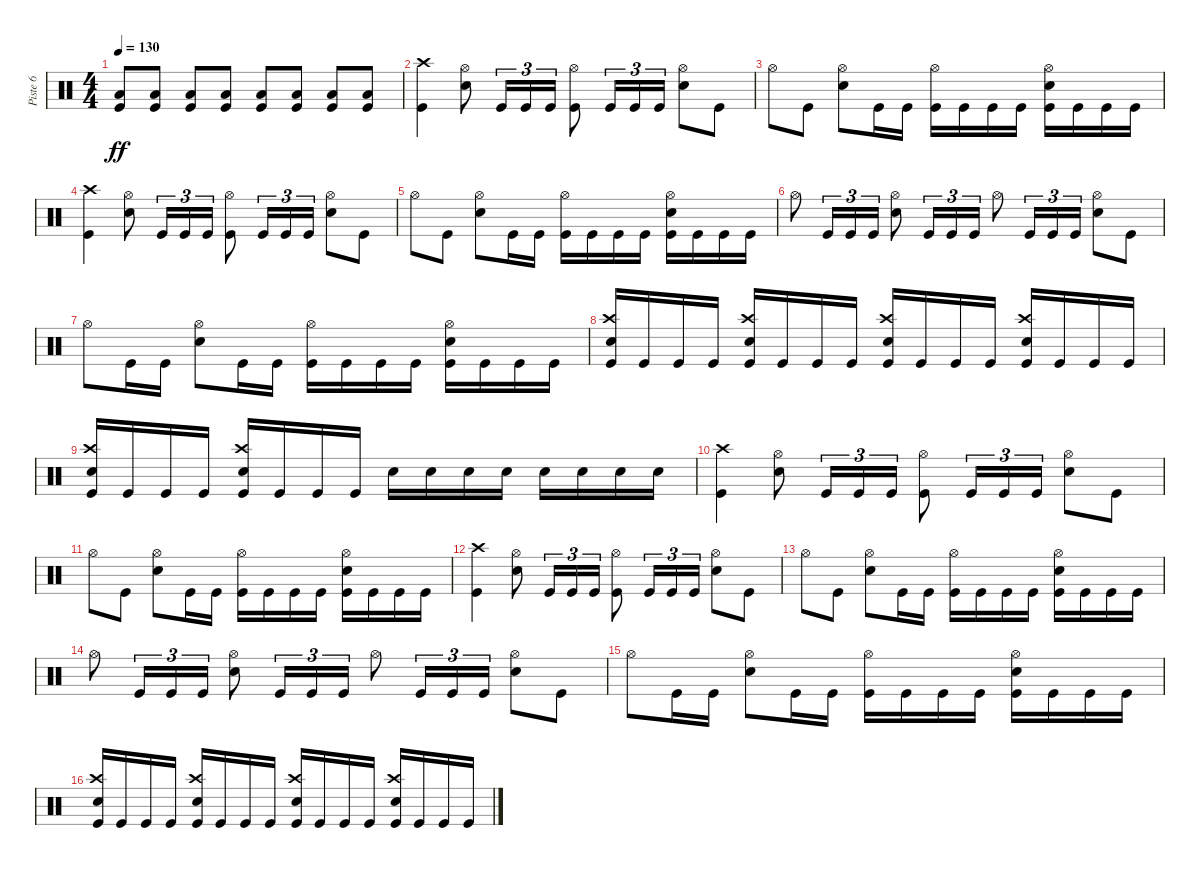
\track ("Piste 6" "Piste 6") {instrument percussion}
\staff {score}
\articulation defaults
\ts (4 4)
\tempo 130
\clef neutral
\ks c
("Low Floor Tom (hit)" "Kick (hit)").8{dy ff} ("Low Floor Tom (hit)" "Kick (hit)").8 ("Low Floor Tom (hit)" "Kick (hit)").8 ("Low Floor Tom (hit)" "Kick (hit)").8 ("Low Floor Tom (hit)" "Kick (hit)").8 ("Low Floor Tom (hit)" "Kick (hit)").8 ("Low Floor Tom (hit)" "Kick (hit)").8 ("Low Floor Tom (hit)" "Kick (hit)").8 |
("Crash high (hit)" "Kick (hit)").4 ("Snare (hit) 2" "Hi-Hat (open)").8 "Kick (hit)".16{tu (3 2)} "Kick (hit)".16{tu (3 2)} "Kick (hit)".16{tu (3 2)} ("Hi-Hat (open)" "Kick (hit)").8 "Kick (hit)".16{tu (3 2)} "Kick (hit)".16{tu (3 2)} "Kick (hit)".16{tu (3 2)} ("Snare (hit) 2" "Hi-Hat (open)").8 "Kick (hit)".8 |
"Hi-Hat (open)".8 "Kick (hit)".8 ("Hi-Hat (open)" "Snare (hit) 2").8 "Kick (hit)".16 "Kick (hit)".16 ("Hi-Hat (open)" "Kick (hit)").16 "Kick (hit)".16 "Kick (hit)".16 "Kick (hit)".16 ("Snare (hit) 2" "Hi-Hat (open)" "Kick (hit)").16 "Kick (hit)".16 "Kick (hit)".16 "Kick (hit)".16 |
("Crash high (hit)" "Kick (hit)").4 ("Snare (hit) 2" "Hi-Hat (open)").8 "Kick (hit)".16{tu (3 2)} "Kick (hit)".16{tu (3 2)} "Kick (hit)".16{tu (3 2)} ("Hi-Hat (open)" "Kick (hit)").8 "Kick (hit)".16{tu (3 2)} "Kick (hit)".16{tu (3 2)} "Kick (hit)".16{tu (3 2)} ("Snare (hit) 2" "Hi-Hat (open)").8 "Kick (hit)".8 |
"Hi-Hat (open)".8 "Kick (hit)".8 ("Hi-Hat (open)" "Snare (hit) 2").8 "Kick (hit)".16 "Kick (hit)".16 ("Hi-Hat (open)" "Kick (hit)").16 "Kick (hit)".16 "Kick (hit)".16 "Kick (hit)".16 ("Snare (hit) 2" "Hi-Hat (open)" "Kick (hit)").16 "Kick (hit)".16 "Kick (hit)".16 "Kick (hit)".16 |
"Hi-Hat (open)".8 "Kick (hit)".16{tu (3 2)} "Kick (hit)".16{tu (3 2)} "Kick (hit)".16{tu (3 2)} ("Snare (hit) 2" "Hi-Hat (open)").8 "Kick (hit)".16{tu (3 2)} "Kick (hit)".16{tu (3 2)} "Kick (hit)".16{tu (3 2)} "Hi-Hat (open)".8 "Kick (hit)".16{tu (3 2)} "Kick (hit)".16{tu (3 2)} "Kick (hit)".16{tu (3 2)} ("Hi-Hat (open)" "Snare (hit) 2").8 "Kick (hit)".8 |
"Hi-Hat (open)".8 "Kick (hit)".16 "Kick (hit)".16 ("Snare (hit) 2" "Hi-Hat (open)").8 "Kick (hit)".16 "Kick (hit)".16 ("Hi-Hat (open)" "Kick (hit)").16 "Kick (hit)".16 "Kick (hit)".16 "Kick (hit)".16 ("Hi-Hat (open)" "Snare (hit) 2" "Kick (hit)").16 "Kick (hit)".16 "Kick (hit)".16 "Kick (hit)".16 |
("Crash high (hit)" "Snare (hit) 2" "Kick (hit)").16 "Kick (hit)".16 "Kick (hit)".16 "Kick (hit)".16 ("Snare (hit) 2" "Crash high (hit)" "Kick (hit)").16 "Kick (hit)".16 "Kick (hit)".16 "Kick (hit)".16 ("Crash high (hit)" "Snare (hit) 2" "Kick (hit)").16 "Kick (hit)".16 "Kick (hit)".16 "Kick (hit)".16 ("Crash high (hit)" "Snare (hit) 2" "Kick (hit)").16 "Kick (hit)".16 "Kick (hit)".16 "Kick (hit)".16 |
("Snare (hit) 2" "Crash high (hit)" "Kick (hit)").16 "Kick (hit)".16 "Kick (hit)".16 "Kick (hit)".16 ("Crash high (hit)" "Snare (hit) 2" "Kick (hit)").16 "Kick (hit)".16 "Kick (hit)".16 "Kick (hit)".16 "Snare (hit) 2".16 "Snare (hit) 2".16 "Snare (hit) 2".16 "Snare (hit) 2".16 "Snare (hit) 2".16 "Snare (hit) 2".16 "Snare (hit) 2".16 "Snare (hit) 2".16 |
("Crash high (hit)" "Kick (hit)").4 ("Snare (hit) 2" "Hi-Hat (open)").8 "Kick (hit)".16{tu (3 2)} "Kick (hit)".16{tu (3 2)} "Kick (hit)".16{tu (3 2)} ("Hi-Hat (open)" "Kick (hit)").8 "Kick (hit)".16{tu (3 2)} "Kick (hit)".16{tu (3 2)} "Kick (hit)".16{tu (3 2)} ("Snare (hit) 2" "Hi-Hat (open)").8 "Kick (hit)".8 |
"Hi-Hat (open)".8 "Kick (hit)".8 ("Hi-Hat (open)" "Snare (hit) 2").8 "Kick (hit)".16 "Kick (hit)".16 ("Hi-Hat (open)" "Kick (hit)").16 "Kick (hit)".16 "Kick (hit)".16 "Kick (hit)".16 ("Snare (hit) 2" "Hi-Hat (open)" "Kick (hit)").16 "Kick (hit)".16 "Kick (hit)".16 "Kick (hit)".16 |
("Crash high (hit)" "Kick (hit)").4 ("Snare (hit) 2" "Hi-Hat (open)").8 "Kick (hit)".16{tu (3 2)} "Kick (hit)".16{tu (3 2)} "Kick (hit)".16{tu (3 2)} ("Hi-Hat (open)" "Kick (hit)").8 "Kick (hit)".16{tu (3 2)} "Kick (hit)".16{tu (3 2)} "Kick (hit)".16{tu (3 2)} ("Snare (hit) 2" "Hi-Hat (open)").8 "Kick (hit)".8 |
"Hi-Hat (open)".8 "Kick (hit)".8 ("Hi-Hat (open)" "Snare (hit) 2").8 "Kick (hit)".16 "Kick (hit)".16 ("Hi-Hat (open)" "Kick (hit)").16 "Kick (hit)".16 "Kick (hit)".16 "Kick (hit)".16 ("Snare (hit) 2" "Hi-Hat (open)" "Kick (hit)").16 "Kick (hit)".16 "Kick (hit)".16 "Kick (hit)".16 |
"Hi-Hat (open)".8 "Kick (hit)".16{tu (3 2)} "Kick (hit)".16{tu (3 2)} "Kick (hit)".16{tu (3 2)} ("Snare (hit) 2" "Hi-Hat (open)").8 "Kick (hit)".16{tu (3 2)} "Kick (hit)".16{tu (3 2)} "Kick (hit)".16{tu (3 2)} "Hi-Hat (open)".8 "Kick (hit)".16{tu (3 2)} "Kick (hit)".16{tu (3 2)} "Kick (hit)".16{tu (3 2)} ("Hi-Hat (open)" "Snare (hit) 2").8 "Kick (hit)".8 |
"Hi-Hat (open)".8 "Kick (hit)".16 "Kick (hit)".16 ("Snare (hit) 2" "Hi-Hat (open)").8 "Kick (hit)".16 "Kick (hit)".16 ("Hi-Hat (open)" "Kick (hit)").16 "Kick (hit)".16 "Kick (hit)".16 "Kick (hit)".16 ("Hi-Hat (open)" "Snare (hit) 2" "Kick (hit)").16 "Kick (hit)".16 "Kick (hit)".16 "Kick (hit)".16 |
("Crash high (hit)" "Snare (hit) 2" "Kick (hit)").16 "Kick (hit)".16 "Kick (hit)".16 "Kick (hit)".16 ("Snare (hit) 2" "Crash high (hit)" "Kick (hit)").16 "Kick (hit)".16 "Kick (hit)".16 "Kick (hit)".16 ("Crash high (hit)" "Snare (hit) 2" "Kick (hit)").16 "Kick (hit)".16 "Kick (hit)".16 "Kick (hit)".16 ("Crash high (hit)" "Snare (hit) 2" "Kick (hit)").16 "Kick (hit)".16 "Kick (hit)".16 "Kick (hit)".16
